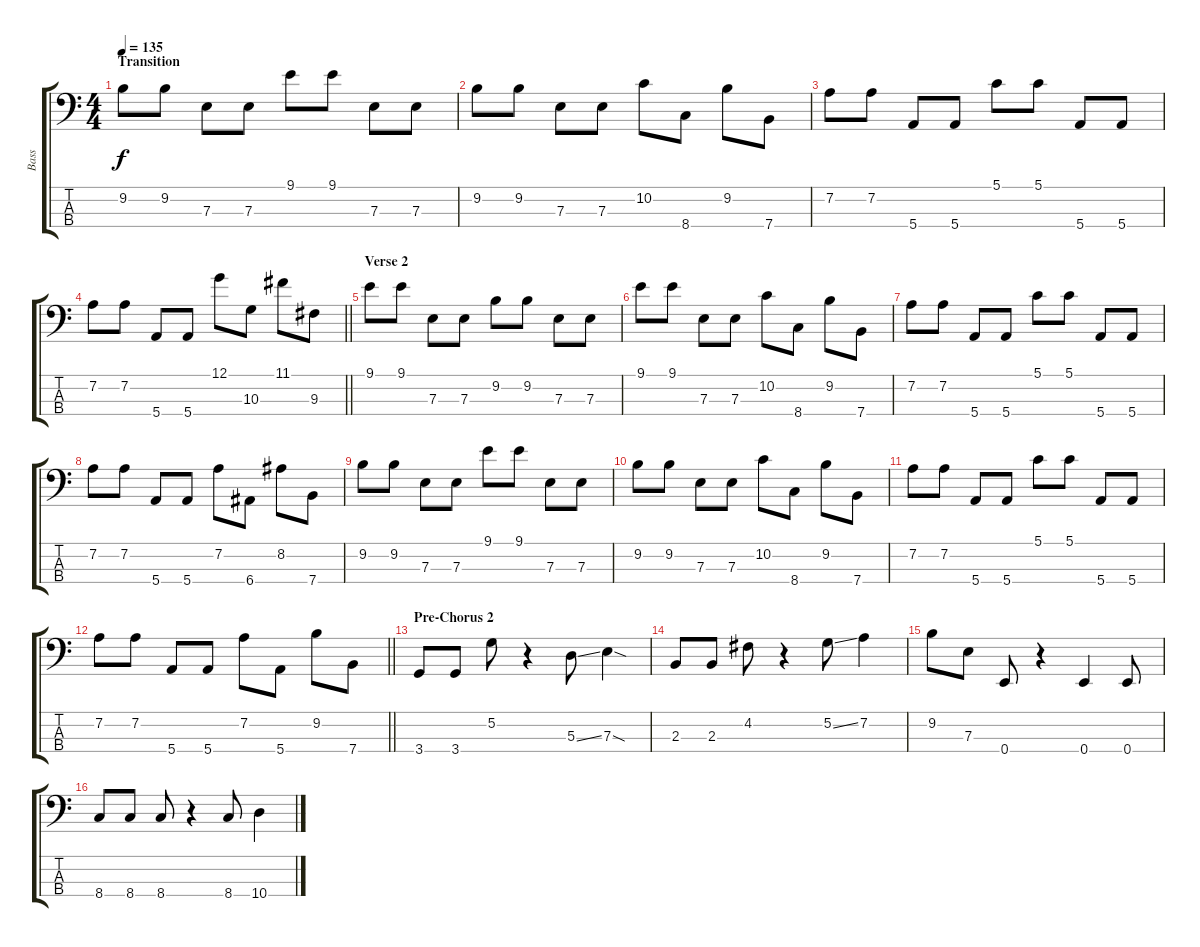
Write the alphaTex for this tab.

\track ("Bass" "Bass") {instrument electricbasspick}
\staff {score tabs}
\tuning (G2 D2 A1 E1) {hide}
\ts (4 4)
\section ("" "Transition")
\tempo 135
\clef f4
\ks c
9.2.8{dy f} 9.2.8 7.3.8 7.3.8 9.1.8 9.1.8 7.3.8 7.3.8 |
9.2.8 9.2.8 7.3.8 7.3.8 10.2.8 8.4.8 9.2.8 7.4.8 |
7.2.8 7.2.8 5.4.8 5.4.8 5.1.8 5.1.8 5.4.8 5.4.8 |
\barLineRight lightlight
7.2.8 7.2.8 5.4.8 5.4.8 12.1.8 10.3.8 11.1.8 9.3.8 |
\section ("" "Verse 2")
9.1.8 9.1.8 7.3.8 7.3.8 9.2.8 9.2.8 7.3.8 7.3.8 |
9.1.8 9.1.8 7.3.8 7.3.8 10.2.8 8.4.8 9.2.8 7.4.8 |
7.2.8 7.2.8 5.4.8 5.4.8 5.1.8 5.1.8 5.4.8 5.4.8 |
7.2.8 7.2.8 5.4.8 5.4.8 7.2.8 6.4.8 8.2.8 7.4.8 |
9.2.8 9.2.8 7.3.8 7.3.8 9.1.8 9.1.8 7.3.8 7.3.8 |
9.2.8 9.2.8 7.3.8 7.3.8 10.2.8 8.4.8 9.2.8 7.4.8 |
7.2.8 7.2.8 5.4.8 5.4.8 5.1.8 5.1.8 5.4.8 5.4.8 |
\barLineRight lightlight
7.2.8 7.2.8 5.4.8 5.4.8 7.2.8 5.4.8 9.2.8 7.4.8 |
\section ("" "Pre-Chorus 2")
3.4.8 3.4.8 5.2.8 r.4 5.3{ss}.8 7.3{sod}.4 |
2.3.8 2.3.8 4.2.8 r.4 5.2{ss}.8 7.2.4 |
9.2.8 7.3.8 0.4.8 r.4 0.4.4 0.4.8 |
8.4.8 8.4.8 8.4.8 r.4 8.4.8 10.4.4
